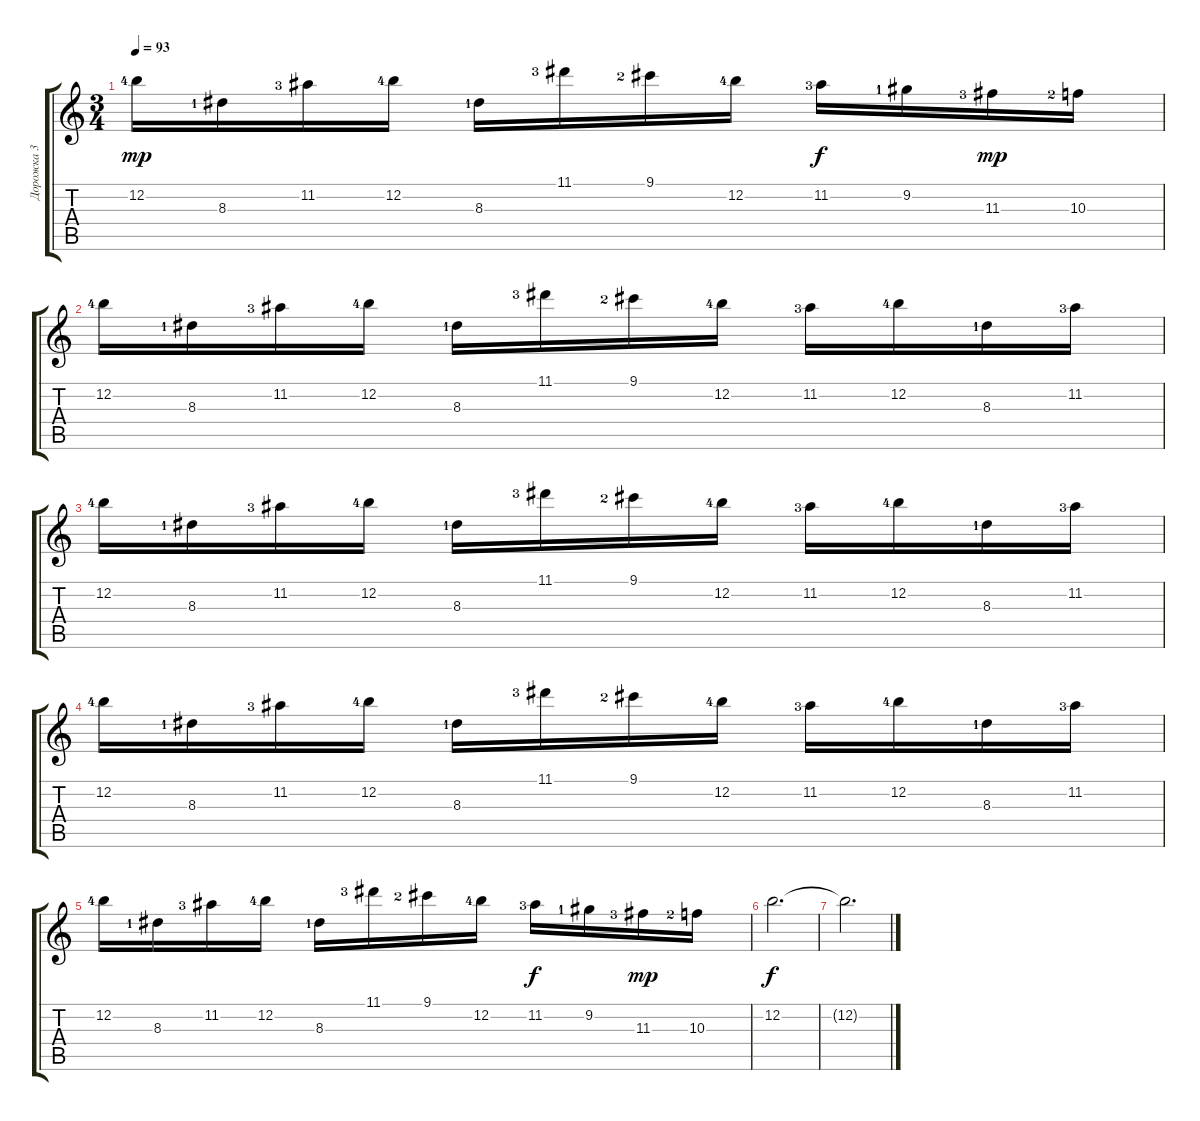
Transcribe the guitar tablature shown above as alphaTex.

\track ("Дорожка 3" "Дорожка 3") {instrument distortionguitar}
\staff {score tabs}
\tuning (E4 B3 G3 D3 A2 E2) {hide}
\ts (3 4)
\tempo 93
\clef g2
\ks c
12.2{lf 5}.16{dy mp} 8.3{lf 2}.16 11.2{lf 4}.16 12.2{lf 5}.16 8.3{lf 2}.16 11.1{lf 4}.16 9.1{lf 3}.16 12.2{lf 5}.16 11.2{lf 4}.16{dy f} 9.2{lf 2}.16 11.3{lf 4}.16{dy mp} 10.3{lf 3}.16 |
12.2{lf 5}.16{instrument distortionguitar} 8.3{lf 2}.16 11.2{lf 4}.16 12.2{lf 5}.16 8.3{lf 2}.16 11.1{lf 4}.16 9.1{lf 3}.16 12.2{lf 5}.16 11.2{lf 4}.16 12.2{lf 5}.16 8.3{lf 2}.16 11.2{lf 4}.16 |
12.2{lf 5}.16 8.3{lf 2}.16 11.2{lf 4}.16 12.2{lf 5}.16 8.3{lf 2}.16 11.1{lf 4}.16 9.1{lf 3}.16 12.2{lf 5}.16 11.2{lf 4}.16 12.2{lf 5}.16 8.3{lf 2}.16 11.2{lf 4}.16 |
12.2{lf 5}.16 8.3{lf 2}.16 11.2{lf 4}.16 12.2{lf 5}.16 8.3{lf 2}.16 11.1{lf 4}.16 9.1{lf 3}.16 12.2{lf 5}.16 11.2{lf 4}.16 12.2{lf 5}.16 8.3{lf 2}.16 11.2{lf 4}.16 |
12.2{lf 5}.16 8.3{lf 2}.16 11.2{lf 4}.16 12.2{lf 5}.16 8.3{lf 2}.16 11.1{lf 4}.16 9.1{lf 3}.16 12.2{lf 5}.16 11.2{lf 4}.16{dy f} 9.2{lf 2}.16 11.3{lf 4}.16{dy mp} 10.3{lf 3}.16 |
12.2.2{d dy f} |
12.2{t}.2{d}
